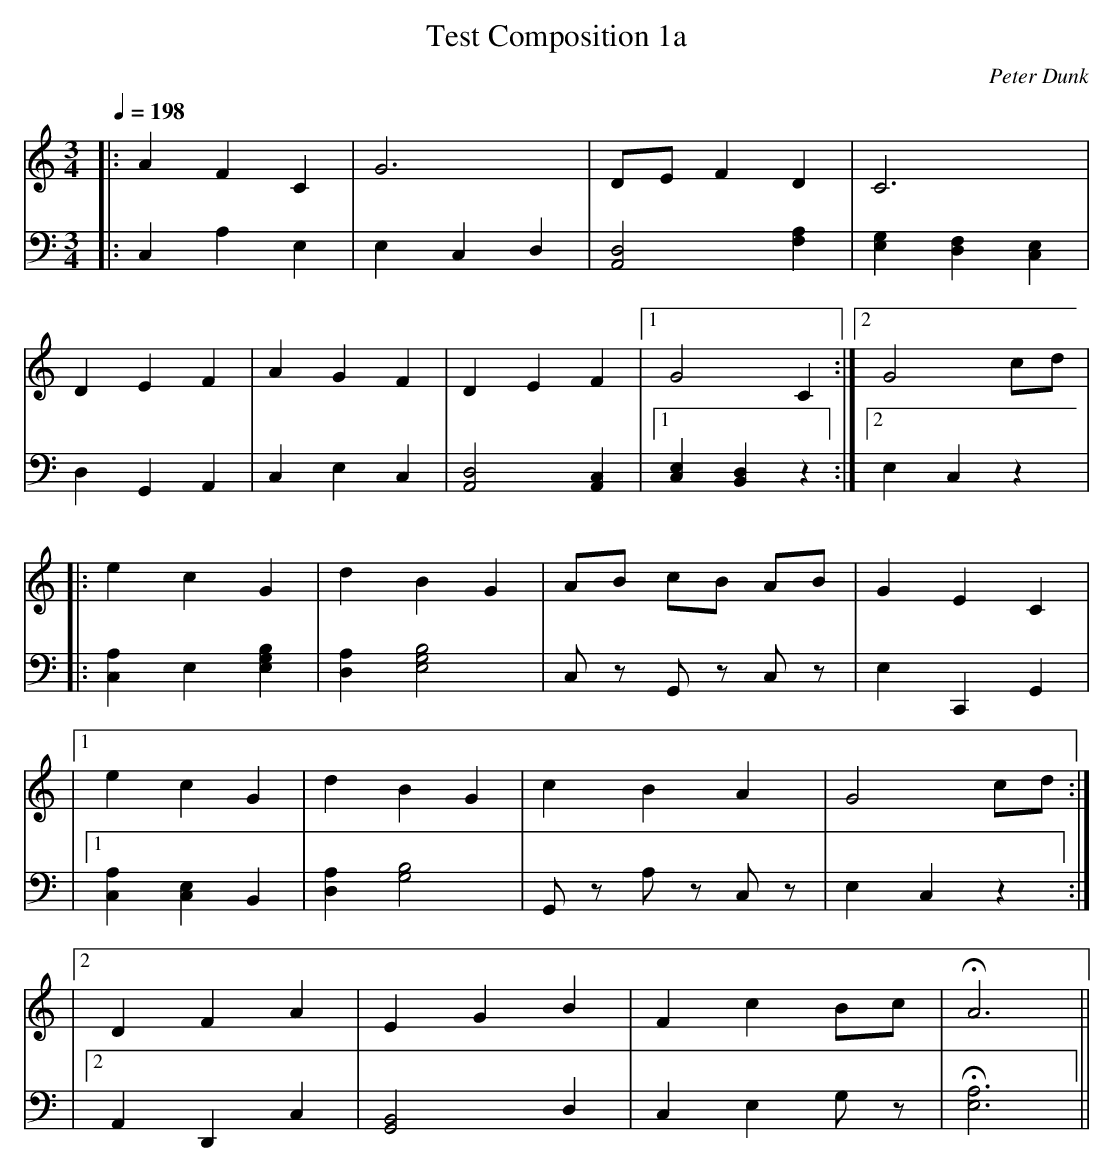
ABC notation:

X:1
T:Test Composition 1a
C:Peter Dunk
Q:1/4=198
M:3/4
L:1/8
K:C
V:1
|: A2 F2 C2 | G6 | DE F2 D2 | C6 |
D2 E2 F2 | A2 G2 F2 | D2 E2 F2 |1 G4 C2 :|2 G4 cd |
|: e2 c2 G2 | d2 B2 G2 | AB cB AB | G2 E2 C2 |
|1e2 c2 G2 | d2 B2 G2 | c2 B2 A2 | G4 cd :|
|2 D2 F2 A2 | E2 G2 B2 | F2 c2 Bc | HA6||
V:2
|: C,2 A,2 E,2 | E,2 C,2 D,2 | [A,,4 D,4] [F,2 A,2] | [E,2 G,2] [F,2 D,2] [C,2 E,2] |
D,2 G,,2 A,,2 | C,2 E,2 C,2 | [A,,4 D,4] [A,,2 C,2] |1 [C,2 E,2] [B,,2 D,2] z2 :|2 E,2 C,2 z2 |
|:[C,2 A,2] E,2 [G,2 B,2 E,2] | [A,2 D,2] [G,4 B,4 E,4] | C, z G,, z C, z | E,2 C,,2 G,,2 |
|1 [C,2 A,2] [C,2 E,2 ] B,,2 | [A,2 D,2] [G,4 B,4 ] | G,, z A, z C, z | E,2 C,2 z2 :|
|2 A,,2 D,,2 C,2 | [G,,4 B,,4] D,2 | C,2 E,2 G,z | H[A,6 E,6 ] ||
